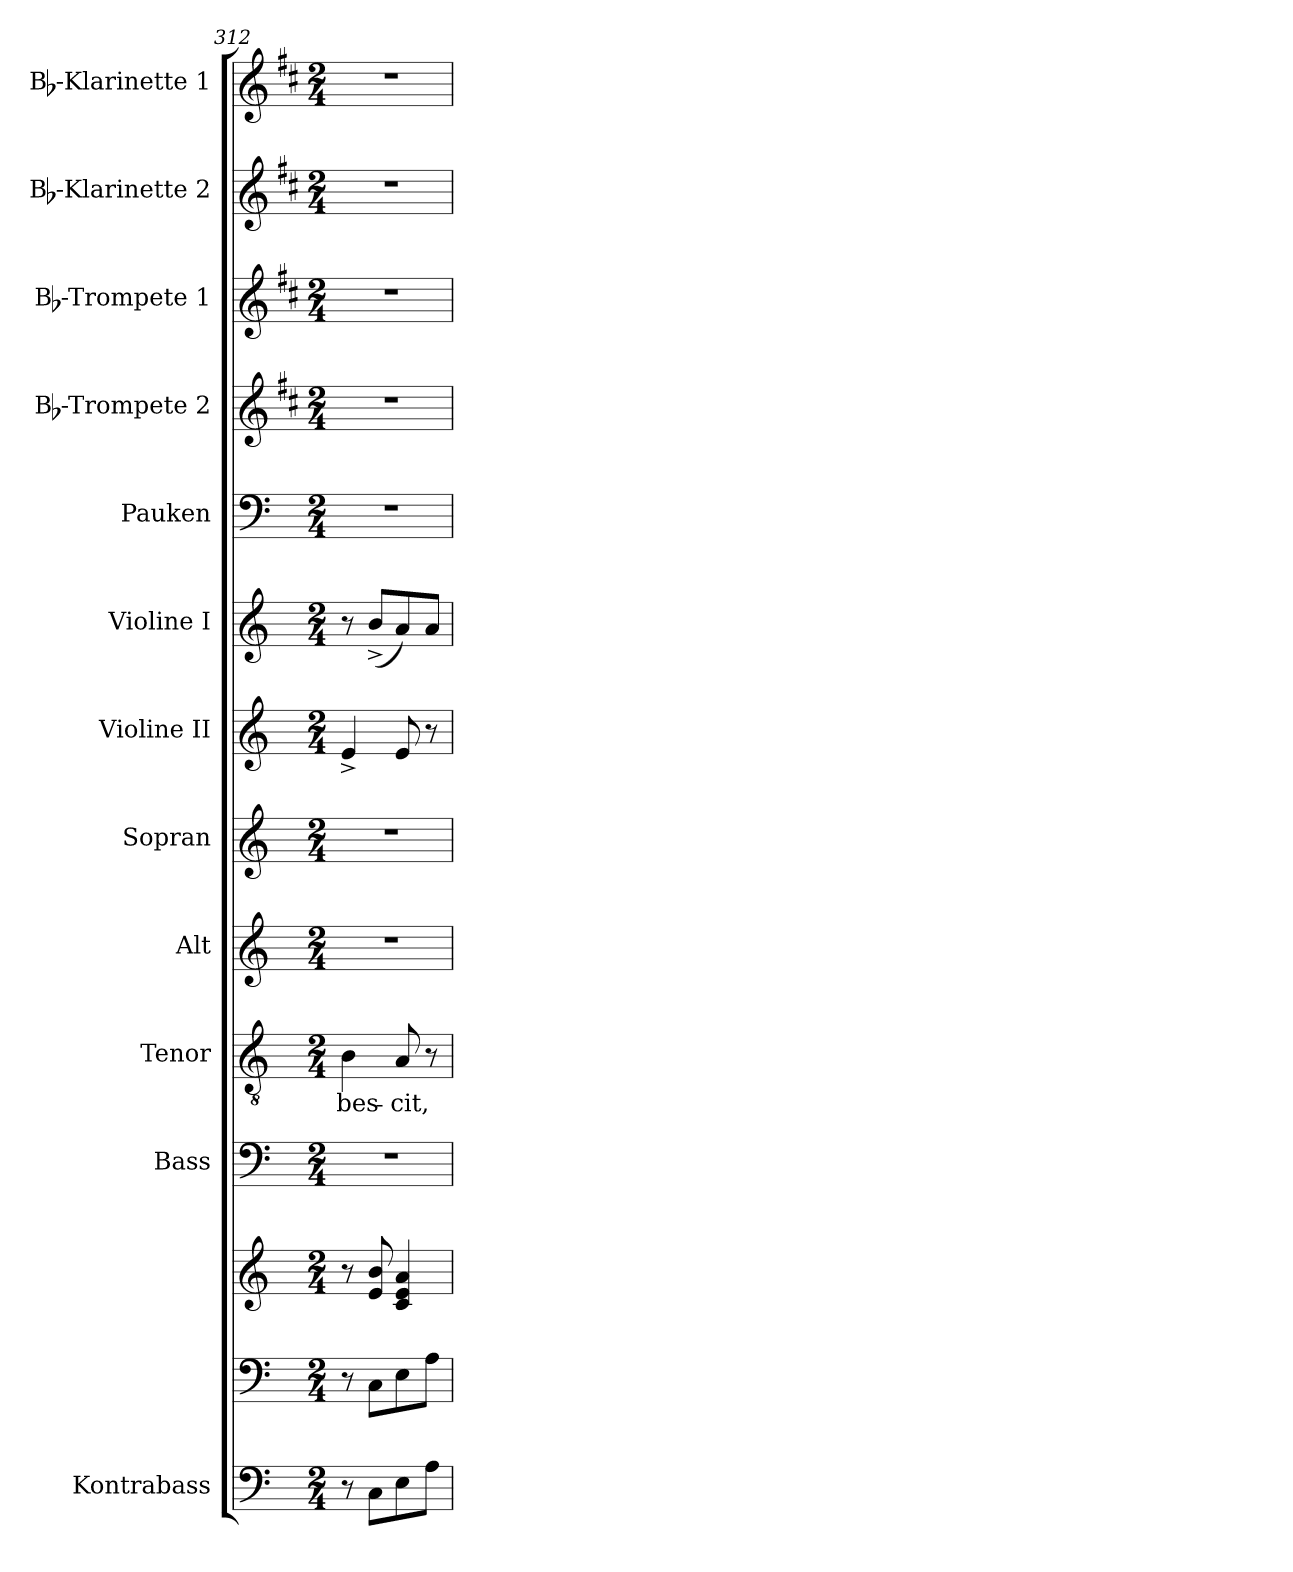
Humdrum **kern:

**kern	**kern	**kern	**kern	**kern	**text	**kern	**kern	**kern	**kern	**kern	**kern	**kern	**kern	**kern
*part13	*part12	*part12	*part11	*part10	*part10	*part9	*part8	*part7	*part6	*part5	*part4	*part3	*part2	*part1
*staff14	*staff13	*staff12	*staff11	*staff10	*staff10	*staff9	*staff8	*staff7	*staff6	*staff5	*staff4	*staff3	*staff2	*staff1
*I"Kontrabass	*	*	*I"Bass	*I"Tenor	*	*I"Alt	*I"Sopran	*I"Violine II	*I"Violine I	*I"Pauken	*I"Bb-Trompete 2	*I"Bb-Trompete 1	*I"Bb-Klarinette 2	*I"Bb-Klarinette 1
*I'Kb.	*	*	*I'B.	*I'T.	*	*I'A.	*I'S.	*I'Vl. II	*I'Vl. I	*I'Pk.	*I'Bb Trp. 2	*I'Bb Trp. 1	*I'Bb Kl. 2	*I'Bb Kl. 1
!!LO:PB:g=z
*clefF4	*clefF4	*clefG2	*clefF4	*clefGv2	*	*clefG2	*clefG2	*clefG2	*clefG2	*clefF4	*clefG2	*clefG2	*clefG2	*clefG2
*ITrd7c12	*	*	*	*	*	*	*	*	*	*	*ITrd1c2	*ITrd1c2	*ITrd1c2	*ITrd1c2
*k[]	*k[]	*k[]	*k[]	*k[]	*	*k[]	*k[]	*k[]	*k[]	*k[]	*k[]	*k[]	*k[]	*k[]
*C:	*C:	*C:	*C:	*C:	*	*C:	*C:	*C:	*C:	*C:	*C:	*C:	*C:	*C:
*M2/4	*M2/4	*M2/4	*M2/4	*M2/4	*	*M2/4	*M2/4	*M2/4	*M2/4	*M2/4	*M2/4	*M2/4	*M2/4	*M2/4
=312	=312	=312	=312	=312	=312	=312	=312	=312	=312	=312	=312	=312	=312	=312
!	!	!	!	!	!LO:LY:b	!	!	!	!	!	!	!	!	!
8r	8r	8r	2r	4B\	-bes-	2r	2r	4e^</	8r	2r	2r	2r	2r	2r
8CC\L	8C\L	8e/ 8b/	.	.	.	.	.	.	(<8b^</L	.	.	.	.	.
!	!	!	!	!	!LO:LY:b	!	!	!	!	!	!	!	!	!
8EE\	8E\	4c/ 4e/ 4a/	.	8A/	-cit,	.	.	8e/	8a/)	.	.	.	.	.
8AA\J	8A\J	.	.	8r	.	.	.	8r	8a/J	.	.	.	.	.
=	=	=	=	=	=	=	=	=	=	=	=	=	=	=
*-	*-	*-	*-	*-	*-	*-	*-	*-	*-	*-	*-	*-	*-	*-
